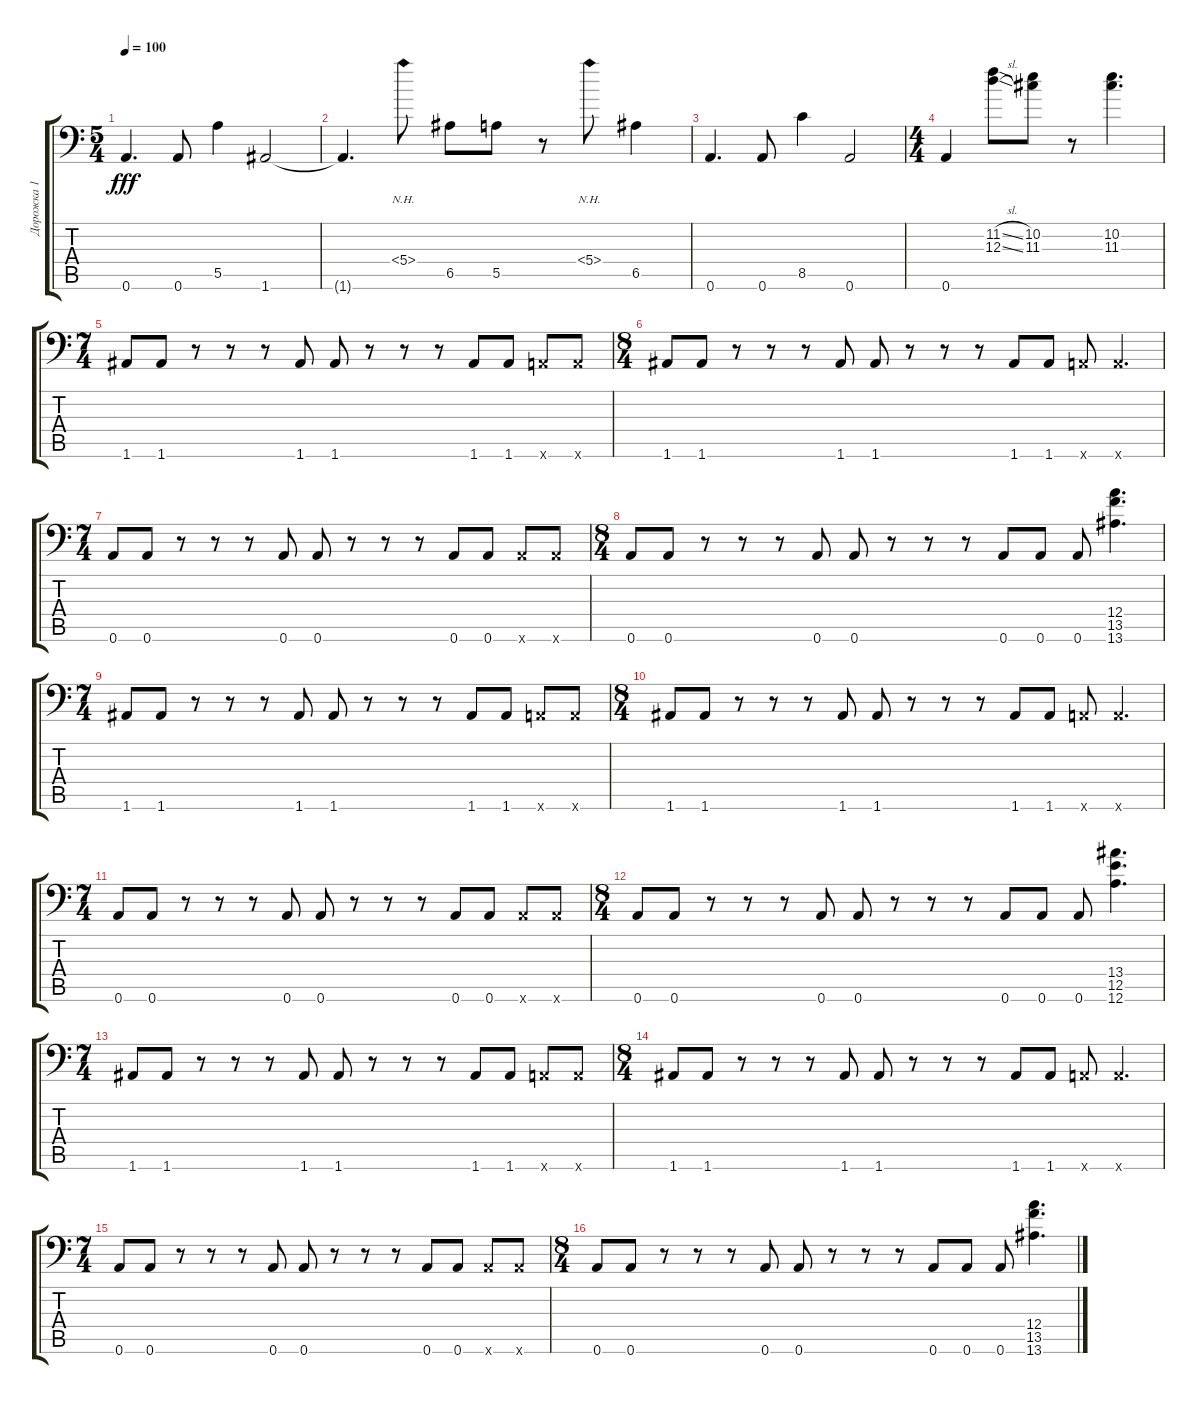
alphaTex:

\track ("Дорожка 1" "Дорожка 1") {instrument distortionguitar}
\staff {score tabs}
\tuning (B3 Gb3 D3 A2 E2 A1) {hide}
\ts (5 4)
\tempo 100
\clef f4
\ks c
0.6.4{d dy fff} 0.6.8 5.5.4 1.6.2 |
1.6{t}.4{d} 5.4{nh}.8 6.5.8 5.5.8 r.8 5.4{nh}.8 6.5.4 |
0.6.4{d} 0.6.8 8.5.4 0.6.2 |
\ts (4 4)
0.6.4 (11.2{sl} 12.3{sl}).8 (10.2 11.3).8 r.8 (10.2 11.3).4{d} |
\ts (7 4)
1.6.8 1.6.8 r.8 r.8 r.8 1.6.8 1.6.8 r.8 r.8 r.8 1.6.8 1.6.8 0.6{x}.8 0.6{x}.8 |
\ts (8 4)
1.6.8 1.6.8 r.8 r.8 r.8 1.6.8 1.6.8 r.8 r.8 r.8 1.6.8 1.6.8 0.6{x}.8 0.6{x}.4{d} |
\ts (7 4)
0.6.8 0.6.8 r.8 r.8 r.8 0.6.8 0.6.8 r.8 r.8 r.8 0.6.8 0.6.8 0.6{x}.8 0.6{x}.8 |
\ts (8 4)
0.6.8 0.6.8 r.8 r.8 r.8 0.6.8 0.6.8 r.8 r.8 r.8 0.6.8 0.6.8 0.6.8 (12.4 13.5 13.6).4{d} |
\ts (7 4)
1.6.8 1.6.8 r.8 r.8 r.8 1.6.8 1.6.8 r.8 r.8 r.8 1.6.8 1.6.8 0.6{x}.8 0.6{x}.8 |
\ts (8 4)
1.6.8 1.6.8 r.8 r.8 r.8 1.6.8 1.6.8 r.8 r.8 r.8 1.6.8 1.6.8 0.6{x}.8 0.6{x}.4{d} |
\ts (7 4)
0.6.8 0.6.8 r.8 r.8 r.8 0.6.8 0.6.8 r.8 r.8 r.8 0.6.8 0.6.8 0.6{x}.8 0.6{x}.8 |
\ts (8 4)
0.6.8 0.6.8 r.8 r.8 r.8 0.6.8 0.6.8 r.8 r.8 r.8 0.6.8 0.6.8 0.6.8 (13.4 12.5 12.6).4{d} |
\ts (7 4)
1.6.8 1.6.8 r.8 r.8 r.8 1.6.8 1.6.8 r.8 r.8 r.8 1.6.8 1.6.8 0.6{x}.8 0.6{x}.8 |
\ts (8 4)
1.6.8 1.6.8 r.8 r.8 r.8 1.6.8 1.6.8 r.8 r.8 r.8 1.6.8 1.6.8 0.6{x}.8 0.6{x}.4{d} |
\ts (7 4)
0.6.8 0.6.8 r.8 r.8 r.8 0.6.8 0.6.8 r.8 r.8 r.8 0.6.8 0.6.8 0.6{x}.8 0.6{x}.8 |
\ts (8 4)
0.6.8 0.6.8 r.8 r.8 r.8 0.6.8 0.6.8 r.8 r.8 r.8 0.6.8 0.6.8 0.6.8 (12.4 13.5 13.6).4{d}
